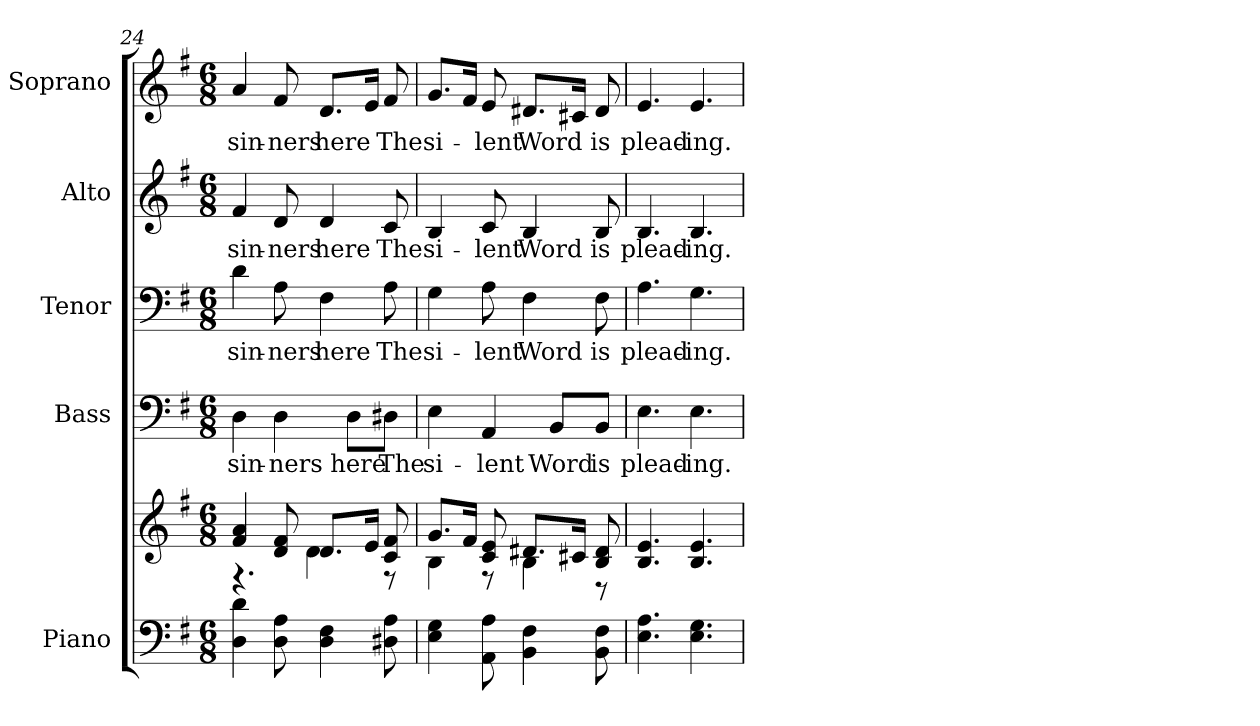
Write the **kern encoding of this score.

**kern	**kern	**kern	**text	**kern	**text	**kern	**text	**kern	**text
*part5	*part5	*part4	*part4	*part3	*part3	*part2	*part2	*part1	*part1
*staff6	*staff5	*staff4	*staff4	*staff3	*staff3	*staff2	*staff2	*staff1	*staff1
*I"Piano	*	*I"Bass	*	*I"Tenor	*	*I"Alto	*	*I"Soprano	*
*I'Pno.	*	*I'B.	*	*I'T.	*	*I'A.	*	*I'S.	*
!!LO:PB:g=z
*clefF4	*clefG2	*clefF4	*	*clefF4	*	*clefG2	*	*clefG2	*
*k[f#]	*k[f#]	*k[f#]	*	*k[f#]	*	*k[f#]	*	*k[f#]	*
*G:	*G:	*G:	*	*G:	*	*G:	*	*G:	*
*M6/8	*M6/8	*M6/8	*	*M6/8	*	*M6/8	*	*M6/8	*
=24	=24	=24	=24	=24	=24	=24	=24	=24	=24
*	*^	*	*	*	*	*	*	*	*
!	!	!	!	!LO:LY:b:color=#000000	!	!	!	!	!	!
!	!	!	!	!	!	!LO:LY:b:color=#000000	!	!	!	!
!	!	!	!	!	!	!	!	!LO:LY:b:color=#000000	!	!
!	!	!	!	!	!	!	!	!	!	!LO:LY:b:color=#000000
4Di\ 4di	4f#i/ 4ai	4.r	4Di\	sin-	4di\	sin-	4f#i/	sin-	4ai/	sin-
!	!	!	!	!LO:LY:b:color=#000000	!	!	!	!	!	!
!	!	!	!	!	!	!LO:LY:b:color=#000000	!	!	!	!
!	!	!	!	!	!	!	!	!LO:LY:b:color=#000000	!	!
!	!	!	!	!	!	!	!	!	!	!LO:LY:b:color=#000000
8Di\ 8Ai	8di/ 8f#i	.	4Di\	-ners	8Ai\	-ners	8di/	-ners	8f#i/	-ners
!	!	!	!	!	!	!LO:LY:b:color=#000000	!	!	!	!
!	!	!	!	!	!	!	!	!LO:LY:b:color=#000000	!	!
!	!	!	!	!	!	!	!	!	!	!LO:LY:b:color=#000000
4Di\ 4F#i	8.di/L	4di\	.	.	4F#i\	here	4di/	here	8.di/L	here
!	!	!	!	!LO:LY:b:color=#000000	!	!	!	!	!	!
.	.	.	8Di\L	here	.	.	.	.	.	.
.	16ei/Jk	.	.	.	.	.	.	.	16ei/Jk	.
!	!	!	!	!LO:LY:b:color=#000000	!	!	!	!	!	!
!	!	!	!	!	!	!LO:LY:b:color=#000000	!	!	!	!
!	!	!	!	!	!	!	!	!LO:LY:b:color=#000000	!	!
!	!	!	!	!	!	!	!	!	!	!LO:LY:b:color=#000000
8D#Xi\ 8Ai	8ci/ 8f#i	8r	8D#Xi\J	The	8Ai\	The	8ci/	The	8f#i/	The
=25	=25	=25	=25	=25	=25	=25	=25	=25	=25	=25
!	!	!	!	!LO:LY:b:color=#000000	!	!	!	!	!	!
!	!	!	!	!	!	!LO:LY:b:color=#000000	!	!	!	!
!	!	!	!	!	!	!	!	!LO:LY:b:color=#000000	!	!
!	!	!	!	!	!	!	!	!	!	!LO:LY:b:color=#000000
4Ei\ 4Gi	8.gi/L	4Bi\	4Ei\	si-	4Gi\	si-	4Bi/	si-	8.gi/L	si-
.	16f#i/Jk	.	.	.	.	.	.	.	16f#i/Jk	.
!	!	!	!	!LO:LY:b:color=#000000	!	!	!	!	!	!
!	!	!	!	!	!	!LO:LY:b:color=#000000	!	!	!	!
!	!	!	!	!	!	!	!	!LO:LY:b:color=#000000	!	!
!	!	!	!	!	!	!	!	!	!	!LO:LY:b:color=#000000
8AAi\ 8Ai	8ci/ 8ei	8r	4AAi/	-lent	8Ai\	-lent	8ci/	-lent	8ei/	-lent
!	!	!	!	!	!	!LO:LY:b:color=#000000	!	!	!	!
!	!	!	!	!	!	!	!	!LO:LY:b:color=#000000	!	!
!	!	!	!	!	!	!	!	!	!	!LO:LY:b:color=#000000
4BBi\ 4F#i	8.d#Xi/L	4Bi\	.	.	4F#i\	Word	4Bi/	Word	8.d#Xi/L	Word
!	!	!	!	!LO:LY:b:color=#000000	!	!	!	!	!	!
.	.	.	8BBi/L	Word	.	.	.	.	.	.
.	16c#Xi/Jk	.	.	.	.	.	.	.	16c#Xi/Jk	.
!	!	!	!	!LO:LY:b:color=#000000	!	!	!	!	!	!
!	!	!	!	!	!	!LO:LY:b:color=#000000	!	!	!	!
!	!	!	!	!	!	!	!	!LO:LY:b:color=#000000	!	!
!	!	!	!	!	!	!	!	!	!	!LO:LY:b:color=#000000
8BBi\ 8F#i	8Bi/ 8d#i	8r	8BBi/J	is	8F#i\	is	8Bi/	is	8d#i/	is
*	*v	*v	*	*	*	*	*	*	*	*
!!LO:PB:g=z
=26	=26	=26	=26	=26	=26	=26	=26	=26	=26
*	*^	*	*	*	*	*	*	*	*
!	!	!	!	!LO:LY:b:color=#000000	!	!	!	!	!	!
*	*v	*v	*	*	*	*	*	*	*	*
*	*^	*	*	*	*	*	*	*	*
!	!	!	!	!	!	!LO:LY:b:color=#000000	!	!	!	!
*	*v	*v	*	*	*	*	*	*	*	*
*	*^	*	*	*	*	*	*	*	*
!	!	!	!	!	!	!	!	!LO:LY:b:color=#000000	!	!
*	*v	*v	*	*	*	*	*	*	*	*
*	*^	*	*	*	*	*	*	*	*
!	!	!	!	!	!	!	!	!	!	!LO:LY:b:color=#000000
*	*v	*v	*	*	*	*	*	*	*	*
4.Ei\ 4.Ai	4.Bi/ 4.ei	4.Ei\	plead-	4.Ai\	plead-	4.Bi/	plead-	4.ei/	plead-
!	!	!	!LO:LY:b:color=#000000	!	!	!	!	!	!
!	!	!	!	!	!LO:LY:b:color=#000000	!	!	!	!
!	!	!	!	!	!	!	!LO:LY:b:color=#000000	!	!
!	!	!	!	!	!	!	!	!	!LO:LY:b:color=#000000
4.Ei\ 4.Gi	4.Bi/ 4.ei	4.Ei\	-ing.	4.Gi\	-ing.	4.Bi/	-ing.	4.ei/	-ing.
=	=	=	=	=	=	=	=	=	=
*-	*-	*-	*-	*-	*-	*-	*-	*-	*-
